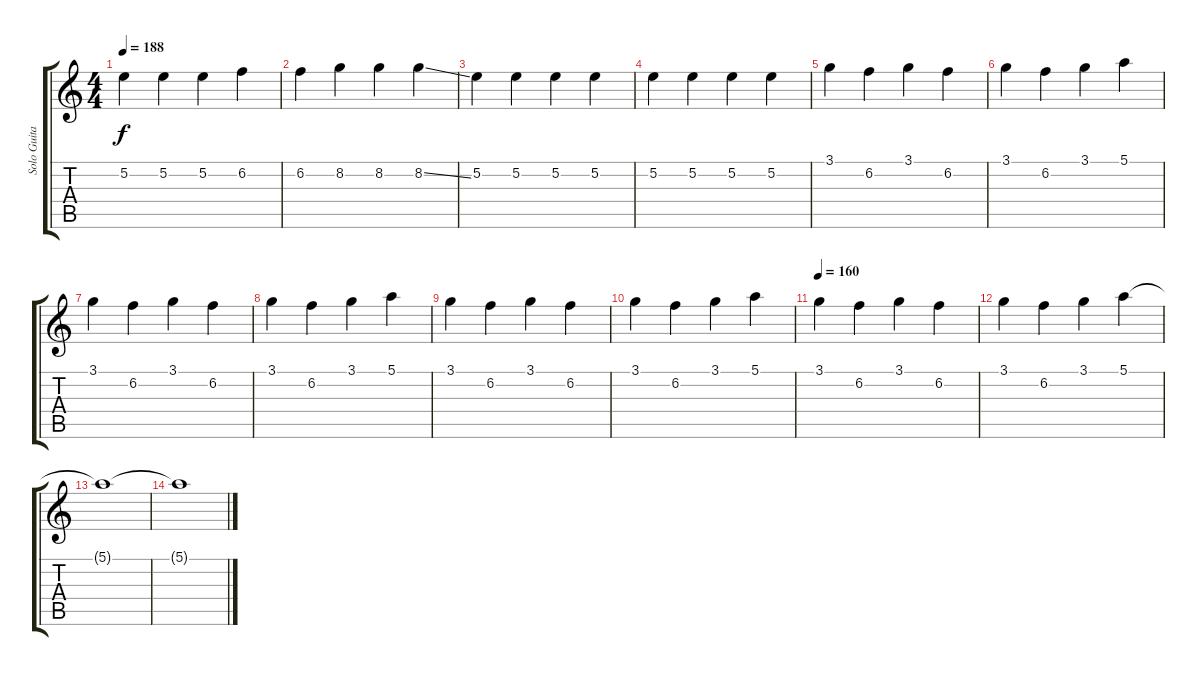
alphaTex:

\track ("Solo Guitar" "Solo Guita") {instrument distortionguitar}
\staff {score tabs}
\tuning (E4 B3 G3 D3 A2 D2) {hide}
\ts (4 4)
\tempo 188
\clef g2
\ks c
5.2.4{dy f} 5.2.4 5.2.4 6.2.4 |
6.2.4 8.2.4 8.2.4 8.2{ss}.4 |
5.2.4 5.2.4 5.2.4 5.2.4 |
5.2.4 5.2.4 5.2.4 5.2.4 |
3.1.4 6.2.4 3.1.4 6.2.4 |
3.1.4 6.2.4 3.1.4 5.1.4 |
3.1.4 6.2.4 3.1.4 6.2.4 |
3.1.4 6.2.4 3.1.4 5.1.4 |
3.1.4 6.2.4 3.1.4 6.2.4 |
3.1.4 6.2.4 3.1.4 5.1.4 |
\tempo 160
3.1.4 6.2.4 3.1.4 6.2.4 |
3.1.4 6.2.4 3.1.4 5.1.4 |
5.1{t}.1 |
5.1{t}.1
